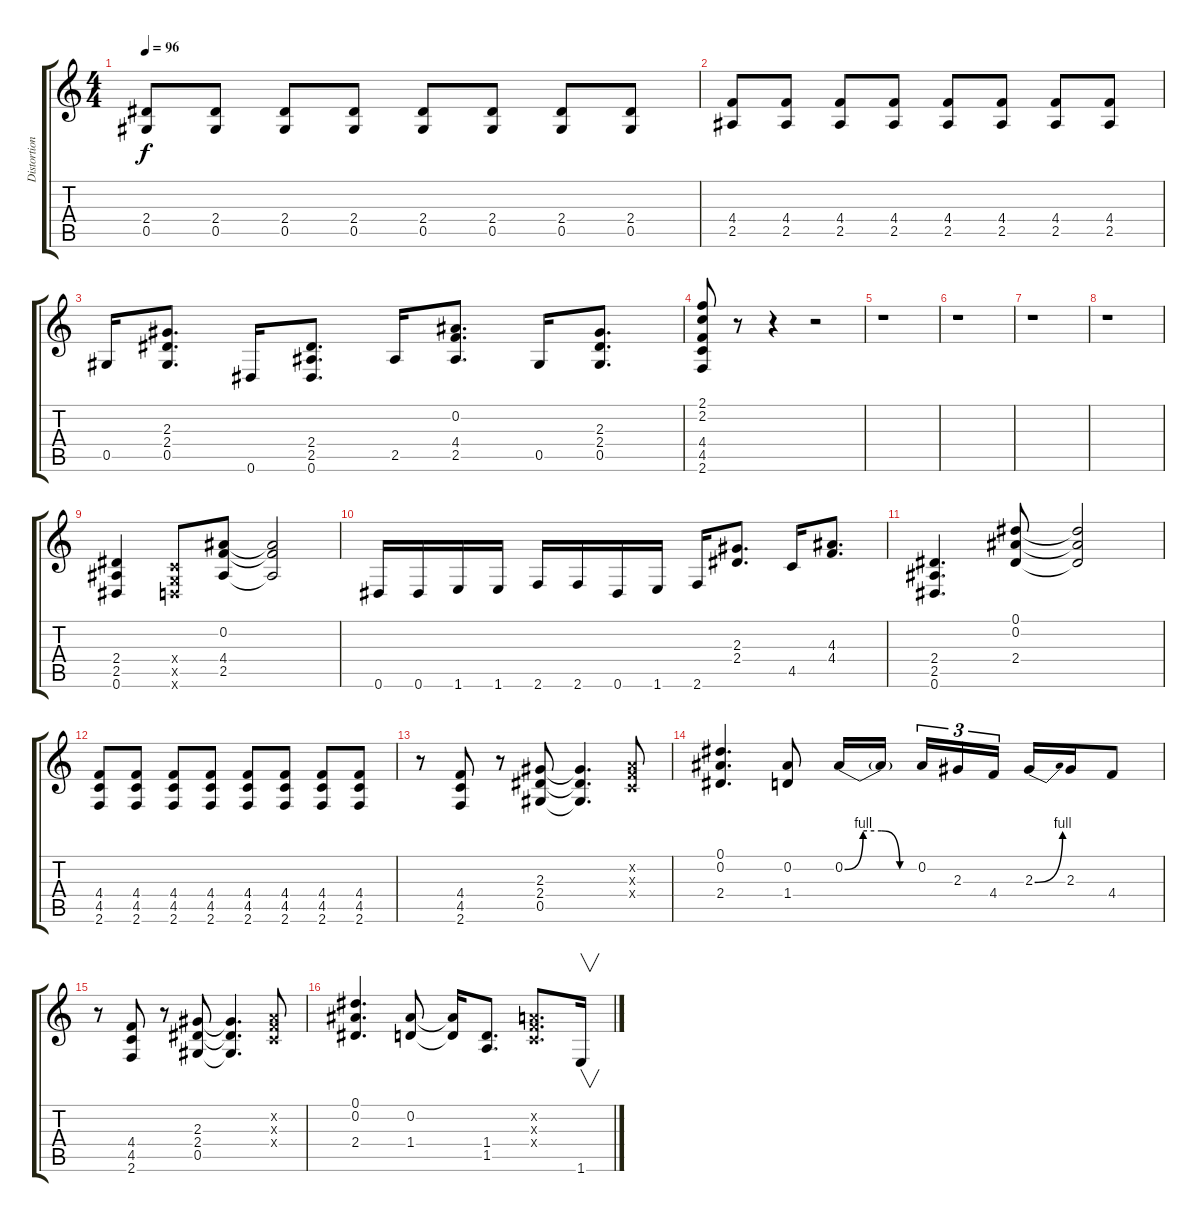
\track ("Distortion Guitar " "Distortion") {instrument distortionguitar}
\staff {score tabs}
\tuning (Eb4 Bb3 Gb3 Db3 Ab2 Eb2) {hide}
\ts (4 4)
\tempo 96
\clef g2
\ks c
(2.4 0.5).8{dy f} (2.4 0.5).8 (2.4 0.5).8 (2.4 0.5).8 (2.4 0.5).8 (2.4 0.5).8 (2.4 0.5).8 (2.4 0.5).8 |
(4.4 2.5).8 (4.4 2.5).8 (4.4 2.5).8 (4.4 2.5).8 (4.4 2.5).8 (4.4 2.5).8 (4.4 2.5).8 (4.4 2.5).8 |
0.5.16 (2.3 2.4 0.5).8{d} 0.6.16 (2.4 2.5 0.6).8{d} 2.5.16 (0.2 4.4 2.5).8{d} 0.5.16 (2.3 2.4 0.5).8{d} |
(2.1 2.2 4.4 4.5 2.6).8 r.8 r.4 r.2 |
r.1 |
r.1 |
r.1 |
r.1 |
(2.4 2.5 0.6).4 (-1.4{x} -1.5{x} -1.6{x}).8 (0.2 4.4 2.5).8 (0.2{t} 4.4{t} 2.5{t}).2 |
0.6.16 0.6.16 1.6.16 1.6.16 2.6.16 2.6.16 0.6.16 1.6.16 2.6.16 (2.3 2.4).8{d} 4.5.16 (4.3 4.4).8{d} |
(2.4 2.5 0.6).4{d} (0.1 0.2 2.4).8 (0.1{t} 0.2{t} 2.4{t}).2 |
(4.4 4.5 2.6).8 (4.4 4.5 2.6).8 (4.4 4.5 2.6).8 (4.4 4.5 2.6).8 (4.4 4.5 2.6).8 (4.4 4.5 2.6).8 (4.4 4.5 2.6).8 (4.4 4.5 2.6).8 |
r.8 (4.4 4.5 2.6).8 r.8 (2.3 2.4 0.5).8 (2.3{t} 2.4{t} 0.5{t}).4{d} (-1.2{x} -1.3{x} -1.4{x}).8 |
(0.1 0.2 2.4).4{d} (0.2 1.4).8 0.2{be (custom 0 0 15 4 30 4 45 0 60 0)}.16 0.2{t}.16{beam splitsecondary} 0.2.16{tu (3 2)} 2.3.16{tu (3 2)} 4.4.16{tu (3 2)} 2.3{be (bend 0 0 60 4)}.16 2.3.16 4.4.8 |
r.8 (4.4 4.5 2.6).8 r.8 (2.3 2.4 0.5).8 (2.3{t} 2.4{t} 0.5{t}).4{d} (-1.2{x} -1.3{x} -1.4{x}).8 |
(0.1 0.2 2.4).4{d} (0.2 1.4).8 (0.2{t} 1.4{t}).16 (1.4 1.5).8{d} (-1.2{x} -1.3{x} -1.4{x}).8{d} 1.6.16{v}
